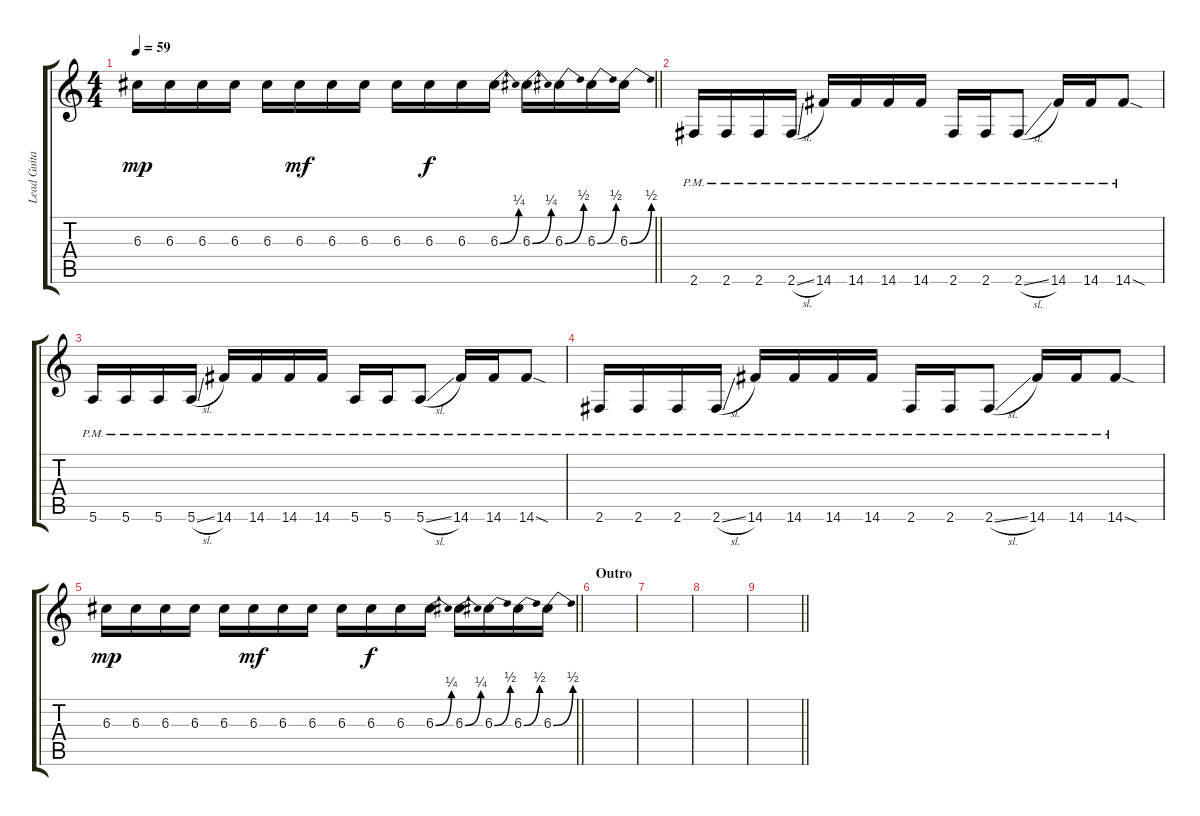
\track ("Lead Guitar II" "Lead Guita") {instrument overdrivenguitar}
\staff {score tabs}
\tuning (E4 B3 G3 D3 A2 E2) {hide}
\ts (4 4)
\tempo 59
\clef g2
\barLineRight lightlight
\ks c
6.3.16{dy mp} 6.3.16 6.3.16 6.3.16 6.3.16 6.3.16{dy mf} 6.3.16 6.3.16 6.3.16 6.3.16{dy f} 6.3.16 6.3{be (bend 0 0 60 1)}.16 6.3{be (bend 0 0 60 1)}.16 6.3{be (bend 0 0 60 2)}.16 6.3{be (bend 0 0 60 2)}.16 6.3{be (bend 0 0 60 2)}.16 |
2.6{pm}.16 2.6{pm}.16 2.6{pm}.16 2.6{sl pm}.16 14.6{pm}.16 14.6{pm}.16 14.6{pm}.16 14.6{pm}.16 2.6{pm}.16 2.6{pm}.16 2.6{sl pm}.8 14.6{pm}.16 14.6{pm}.16 14.6{sod pm}.8 |
5.6{pm}.16 5.6{pm}.16 5.6{pm}.16 5.6{sl pm}.16 14.6{pm}.16 14.6{pm}.16 14.6{pm}.16 14.6{pm}.16 5.6{pm}.16 5.6{pm}.16 5.6{sl pm}.8 14.6{pm}.16 14.6{pm}.16 14.6{sod pm}.8 |
2.6{pm}.16 2.6{pm}.16 2.6{pm}.16 2.6{sl pm}.16 14.6{pm}.16 14.6{pm}.16 14.6{pm}.16 14.6{pm}.16 2.6{pm}.16 2.6{pm}.16 2.6{sl pm}.8 14.6{pm}.16 14.6{pm}.16 14.6{sod pm}.8 |
\barLineRight lightlight
6.3.16{dy mp} 6.3.16 6.3.16 6.3.16 6.3.16 6.3.16{dy mf} 6.3.16 6.3.16 6.3.16 6.3.16{dy f} 6.3.16 6.3{be (bend 0 0 60 1)}.16 6.3{be (bend 0 0 60 1)}.16 6.3{be (bend 0 0 60 2)}.16 6.3{be (bend 0 0 60 2)}.16 6.3{be (bend 0 0 60 2)}.16 |
\section ("" "Outro")
|
|
|
\barLineRight lightlight
